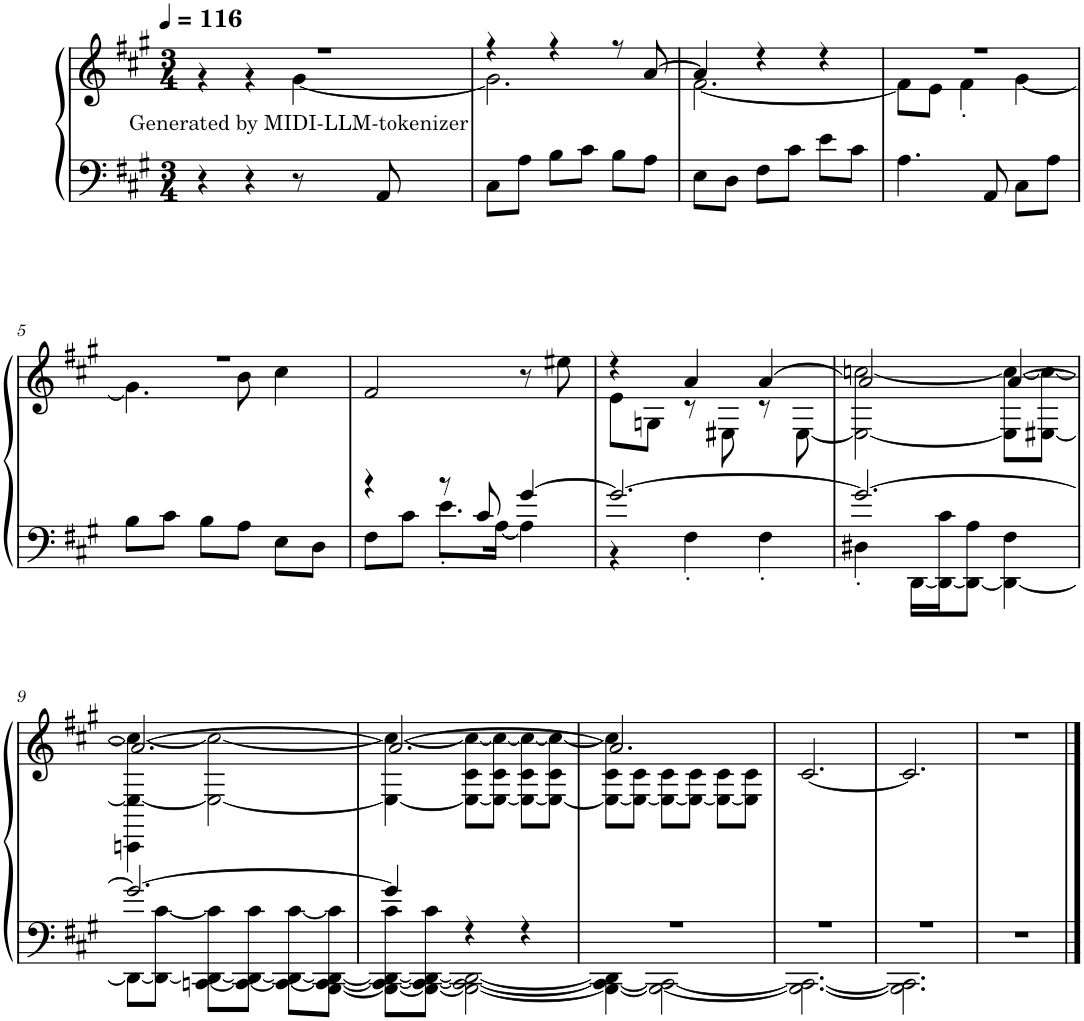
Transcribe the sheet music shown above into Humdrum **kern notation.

**kern	**kern	**text
*part1	*part1	*part1
*staff2	*staff1	*staff1
*I"Piano	*	*
*I'Pno.	*	*
*clefF4	*clefG2	*
*k[f#c#g#]	*k[f#c#g#]	*
*M3/4	*M3/4	*
*MM116	*MM116	*
=1	=1	=1
*	*^	*
4r	2.r	4r	.
4r	.	4r	.
!	!	!	!LO:LY:b
8r	.	[4g#\	Generated by MIDI-LLM-tokenizer
8AA/	.	.	.
=2	=2	=2	=2
8C#\L	4r	2.g#\]	.
8A\J	.	.	.
8B\L	4r	.	.
8c#\J	.	.	.
8B\L	8r	.	.
8A\J	[8a/	.	.
=3	=3	=3	=3
8E\L	4a/]	[2.f#\	.
8D\J	.	.	.
8F#\L	4r	.	.
8c#\J	.	.	.
8e\L	4r	.	.
8c#\J	.	.	.
=4	=4	=4	=4
4.A\	2.r	8f#\L]	.
.	.	8e\J	.
.	.	4f#'\	.
8AA/	.	.	.
8C#\L	.	[4g#\	.
8A\J	.	.	.
!!LO:LB:g=z	!!
=5	=5	=5	=5
8B\L	2.r	4.g#\]	.
8c#\J	.	.	.
8B\L	.	.	.
8A\J	.	8b\	.
8E\L	.	4cc#\	.
8D\J	.	.	.
*	*v	*v	*
=6	=6	=6
*^	*	*
4r	8F#\L	2f#/	.
.	8c#\J	.	.
8r	8.e'\L	.	.
8c#/	.	.	.
.	[16A\Jk	.	.
[4g#/	4A\]	8r	.
.	.	8ee#X\	.
=7	=7	=7	=7
*	*	*^	*
2.g#/_	4r	4r	8e\L	.
.	.	.	8Gn\J	.
.	4F#'\	4a/	8r	.
.	.	.	8E#X\	.
.	4F#'\	[4a/	8r	.
.	.	.	[8E#\	.
=8	=8	=8	=8	=8
2.g#/_	4D#X'\	2a/]	2E#\_ [2ccn\	.
.	[16DD\LL	.	.	.
.	16DD\_ 16c#\J	.	.	.
.	8DD\_ 8A\J	.	.	.
.	4DD\_ 4F#\	[4a/	8E#\] 8cc\_L	.
.	.	.	[8E#X\ 8cc\_J	.
!!LO:LB:g=z	!!
=9	=9	=9	=9	=9
2.g#/_	8DD\L_	2.a/_	4CCn\ 4E#\_ 4cc\_	.
.	8DD\_ [8c#\J	.	.	.
.	[8CCn\ 8DD\_ 8c#\]L	.	2E#\_ 2cc\_	.
.	8CC\_ 8DD\_ 8c#\J	.	.	.
.	8CC\_ 8DD\_ [8c#\L	.	.	.
.	[8BBB\ 8CC\_ 8DD\_ 8c#\]J	.	.	.
=10	=10	=10	=10	=10
4g#/]	8BBB\_ 8CC\_ 8DD\_ 8c#\L	2.a/_	4E#\_ 4cc\_	.
.	8BBB\_ 8CC\_ 8DD\_ 8c#\J	.	.	.
4r	2BBB\_ 2CC\_ 2DD\_	.	8E#\_ 8c#\ 8cc\_L	.
.	.	.	8E#\_ 8c#\ 8cc\_J	.
4r	.	.	8E#\_ 8c#\ 8cc\_L	.
.	.	.	8E#\_ 8c#\ 8cc\_J	.
=11	=11	=11	=11	=11
2.r	4BBB\_ 4CC\_ 4DD\]	2.a/]	8E#\_ 8c#\ 8cc\]L	.
.	.	.	8E#\_ 8c#\J	.
.	2BBB\_ 2CC\_	.	8E#\_ 8c#\L	.
.	.	.	8E#\_ 8c#\J	.
.	.	.	8E#\_ 8c#\L	.
.	.	.	8E#\] 8c#\J	.
*	*	*v	*v	*
=12	=12	=12	=12
2.r	2.BBB\_ 2.CC\_	[2.c#/	.
=13	=13	=13	=13
2.r	2.BBB\] 2.CC\]	2.c#/]	.
*v	*v	*	*
=14	=14	=14
2.r	2.r	.
==	==	==
*-	*-	*-
